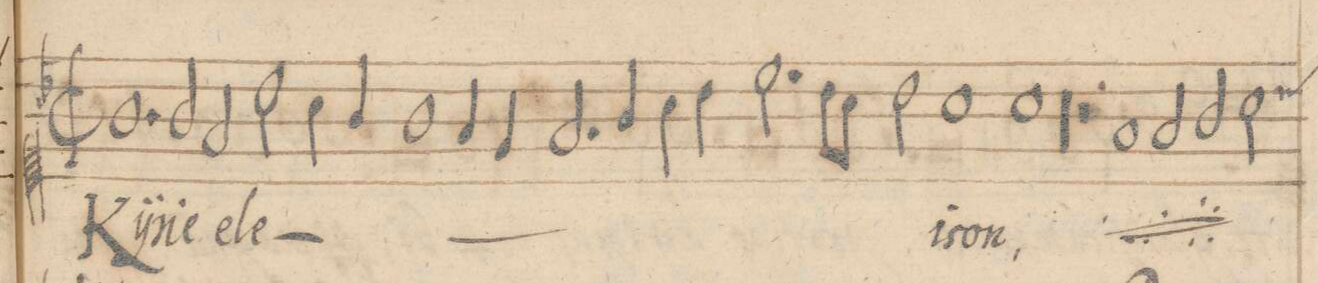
**kern	**text
*I"DISCANTVS	*
*clefC1	*
*k[b-]	*
*met(C|)	*
*M2/1	*
*	*Xij
=39-	=39-
*clefC1	*
*k[b-]	*
*M2/1	*
*met(C|)	*
1.g	Kÿ-
2g/	-ri-
=40-	=40-
2f/	-e
2b-\	e-
4a\	-le-
4g/	.
1g\	.
=41-	=41-
4f/	.
4e/	.
2.f/	.
4g/	.
=42-	=42-
4a\	.
4b-\	.
2.cc\	.
8b-\L	.
8a\J	.
2b-\	.
=43-	=43-
1a	-i-
1a	-son,
=44-	=44-
00r	.
=45-	=45-
=46-	=46-
2r	.
*	*ij
1f	Kÿ-
2f/	ri-
=47-	=47-
2g/	-e
2a\	e-
*custos:b-	*
*-	*-
